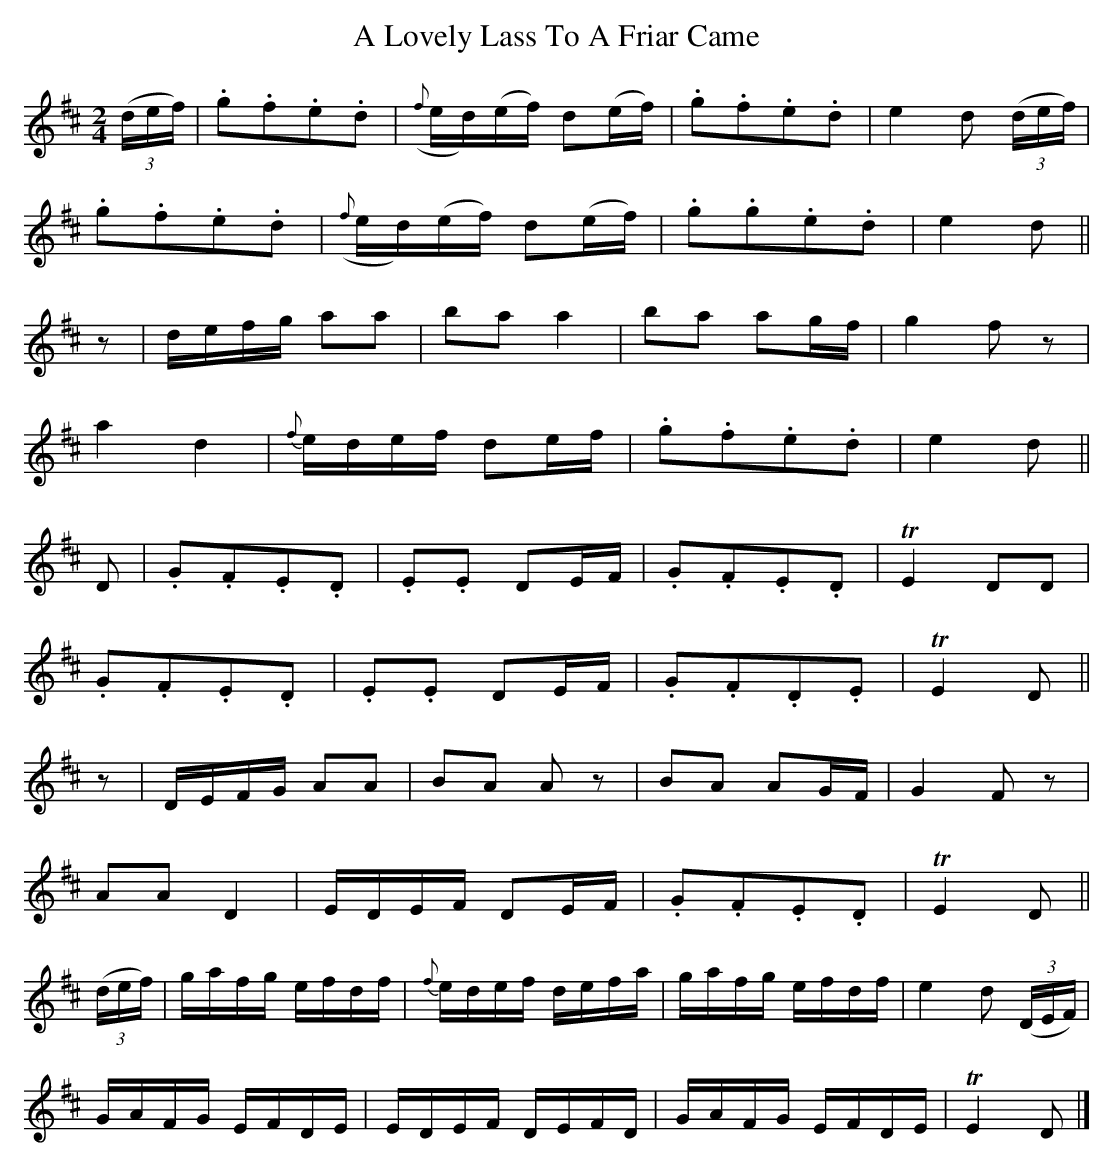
X:1
T: A Lovely Lass To A Friar Came
M: 2/4
L: 1/16
K: D
((3def) | .g2.f2.e2.d2 | ({f}ed)(ef) d2(ef) | .g2.f2.e2.d2 |  e4 d2 ((3def) |
          .g2.f2.e2.d2 | ({f}ed)(ef) d2(ef) | .g2.g2.e2.d2 |  e4 d2        ||
   z2   | defg   a2a2  |     b2a2     a4    |  b2a2  a2gf  |  g4 f2   z2    |
            a4    d4   |   {f}edef    d2ef  | .g2.f2.e2.d2 |  e4 d2        ||
   D2   | .G2.F2.E2.D2 |    .E2.E2    D2EF  | .G2.F2.E2.D2 | TE4 D2D2       |
          .G2.F2.E2.D2 |    .E2.E2    D2EF  | .G2.F2.D2.E2 | TE4 D2        ||
   z2   | DEFG   A2A2  |     B2A2    A2  z2 |  B2A2  A2GF  |  G4 F2    z2   |
          A2A2    D4   |     EDEF     D2EF  | .G2.F2.E2.D2 | TE4 D2        ||
((3def) | gafg   efdf  |  {f}edef     defa  |  gafg  efdf  |  e4 d2 ((3DEF) |
          GAFG   EFDE  |     EDEF     DEFD  |  GAFG  EFDE  | TE4 D2        |]
